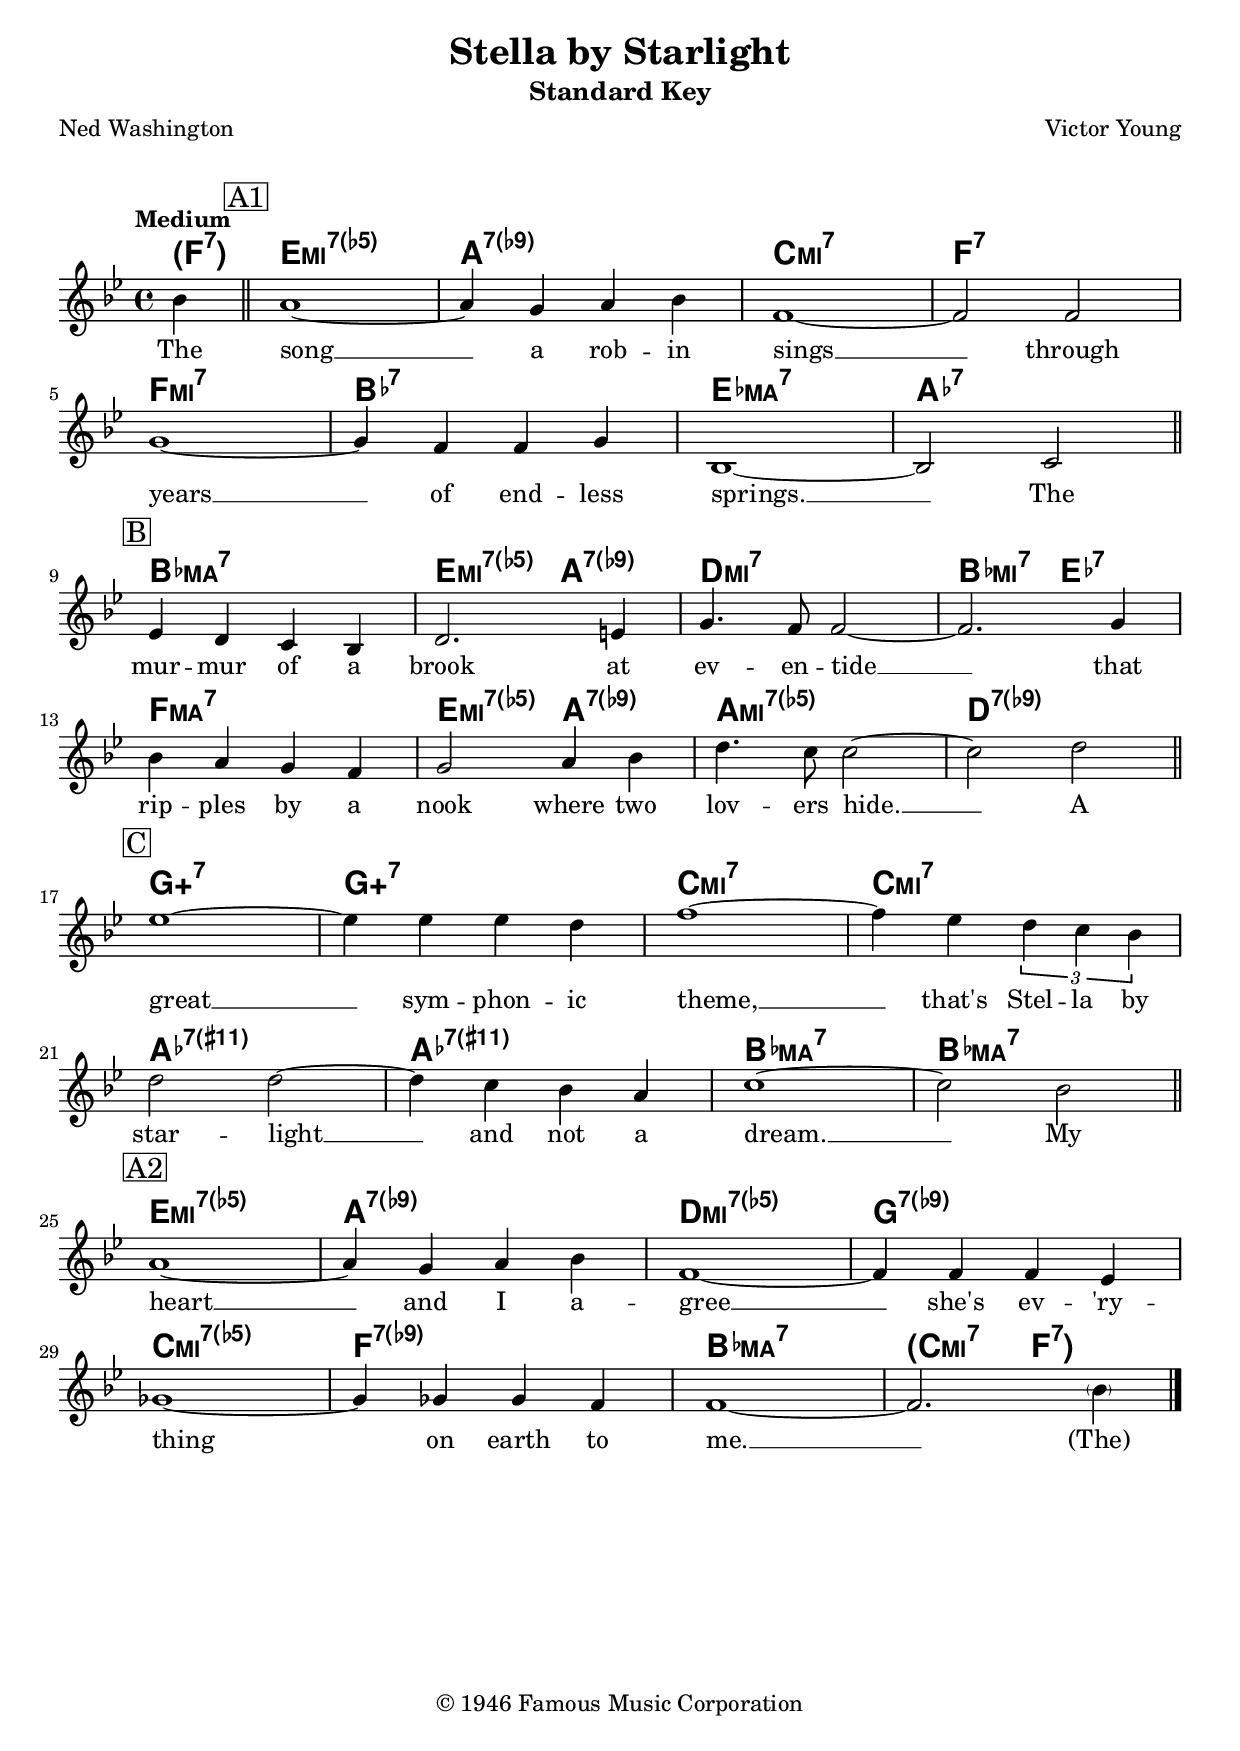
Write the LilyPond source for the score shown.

\version "2.24.0"

\include "english.ly"

instrument = "Standard Key"
whatKey = bf
whatClef = "treble"

maleSinger = ##t

%% -*- Mode: LilyPond -*-

\include "lead-sheets.ily"

\header {
  title = "Stella by Starlight"
  subtitle = \instrument
  poet = "Ned Washington"
  composer = "Victor Young"
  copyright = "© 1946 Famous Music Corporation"
}

refrainLyrics =
#(if maleSinger
  #{ 
  \lyricmode {
  The song __ a rob -- in sings __ 
  through years __ of end -- less springs. __
  The mur -- mur of a brook at ev -- en -- tide __
  that rip -- ples by a nook where two lov -- ers hide. __
  A great __ sym -- phon -- ic theme, __
  that's Stel -- la by star -- light __ and not a dream. __
  My heart __ and I a -- gree __ 
  she's ev -- 'ry -- thing on earth to me. __
  (The)
}
  #} #{
  \lyricmode {
  The song __ a rob -- in sings __ 
  through years __ of end -- less springs. __
  The mur -- mur of a brook at ev -- en -- tide __
  that rip -- ples by a nook where two lov -- ers hide. __
  A great __ sym -- phon -- ic theme, __
  that's Stel -- la by star -- light __ and not a dream. __
  She's all __ of these and more, __
  She's ev -- 'ry -- thing __ that you'd a -- dore. __
  (The)
}
  #}
  )
refrainChords = \chordmode {
  \chordInsideParens{ f4:7 }

  e1:m7.5- a1:7.9- c1:m7 f1:7
  f1:m7 bf1:7 ef1:maj7 af1:7

  bf1:maj7 e2:m7.5- a2:7.9- d1:m7 bf2:m7 ef2:7
  f1:maj7 e2:m7.5- a2:7.9- a1:m7.5- d1:7.9-

  g1:7.5+ g1:7.5+ c1:m7 c1:m7
  af1:7.11+ af1:7.11+ bf1:maj7 bf1:maj7

  e1:m7.5- a1:7.9- d1:m7.5- g1:7.9-
  c1:m7.5- f1:7.9- bf1:maj7

  \chordOpenParen{ c2:m7 }
  \chordCloseParen{ f2:7 }
}

refrainKey = bf

refrainMelody = \relative f' {
  \time 4/4
  \key \refrainKey \major
  \clef \whatClef
  \tempo "Medium"

  \partial 4 bf4 |
  \bar "||"

  \mark \markup{ \box "A1" }
  
  a1~ | a4 g4 a4 bf4 | f1~ | f2 f2 |
  \break
  g1~ | g4 f4 f4 g4 | bf,1~ | bf2 c2 |
  
  \bar "||"
  \break

  \mark \markup{ \box "B" }
  
  ef4 d4 c4 bf4 | d2. e4 | g4. f8 f2~ | f2. g4 |
  \break
  bf4 a4 g4 f4 | g2 a4 bf4 | d4. c8 c2~ | c2 d2 |
  
  \bar "||"
  \break

  \mark \markup{ \box "C" }
  
  ef1~ | ef4 ef4 ef4 d4 | f1~ | f4 ef4 \tuplet 3/2 { d4 c4 bf4 } |
  \break
  d2 d2~ | d4 c4 bf4 a4 | c1~ | c2 bf2 |
  
  \bar "||"
  \break

  \mark \markup{ \box "A2" }

  a1~ | a4 g4 a4 bf4 | f1~ | f4 f4 f4 ef4 |
  \break
  gf1~ | gf4 gf4 gf4 f4 | f1~ | f2. \parenthesize bf4 |

  \bar "|."
}

\include "paper.ily"

\markup {
  % Leave a gap after the header
  \vspace #1
}

\include "refrain.ily"

